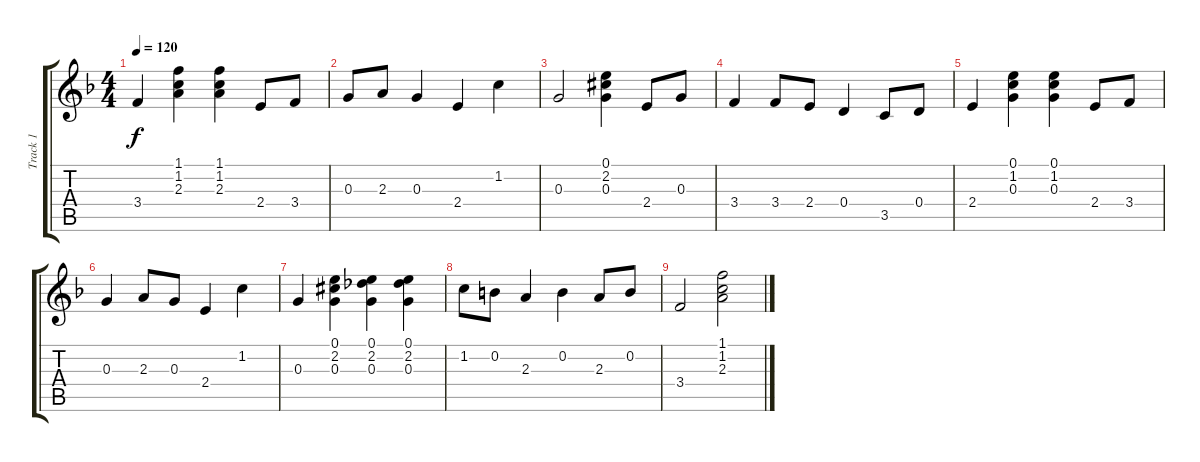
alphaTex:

\track ("Track 1" "Track 1") {instrument acousticguitarsteel}
\staff {score tabs}
\tuning (E4 B3 G3 D3 A2 E2) {hide}
\ts (4 4)
\tempo 120
\clef g2
\ks f
3.4.4{dy f} (1.1 1.2 2.3).4 (1.1 1.2 2.3).4 2.4.8 3.4.8 |
0.3.8 2.3.8 0.3.4 2.4.4 1.2.4 |
0.3.2 (0.1 2.2{acc #} 0.3).4 2.4.8 0.3.8 |
3.4.4 3.4.8 2.4.8 0.4.4 3.5.8 0.4.8 |
2.4.4 (0.1 1.2 0.3).4 (0.1 1.2 0.3).4 2.4.8 3.4.8 |
0.3.4 2.3.8 0.3.8 2.4.4 1.2.4 |
0.3.4 (0.1 2.2{acc #} 0.3).4 (0.1 2.2 0.3).4 (0.1 2.2 0.3).4 |
1.2.8 0.2.8 2.3.4 0.2.4 2.3.8 0.2.8 |
3.4.2 (1.1 1.2 2.3).2
